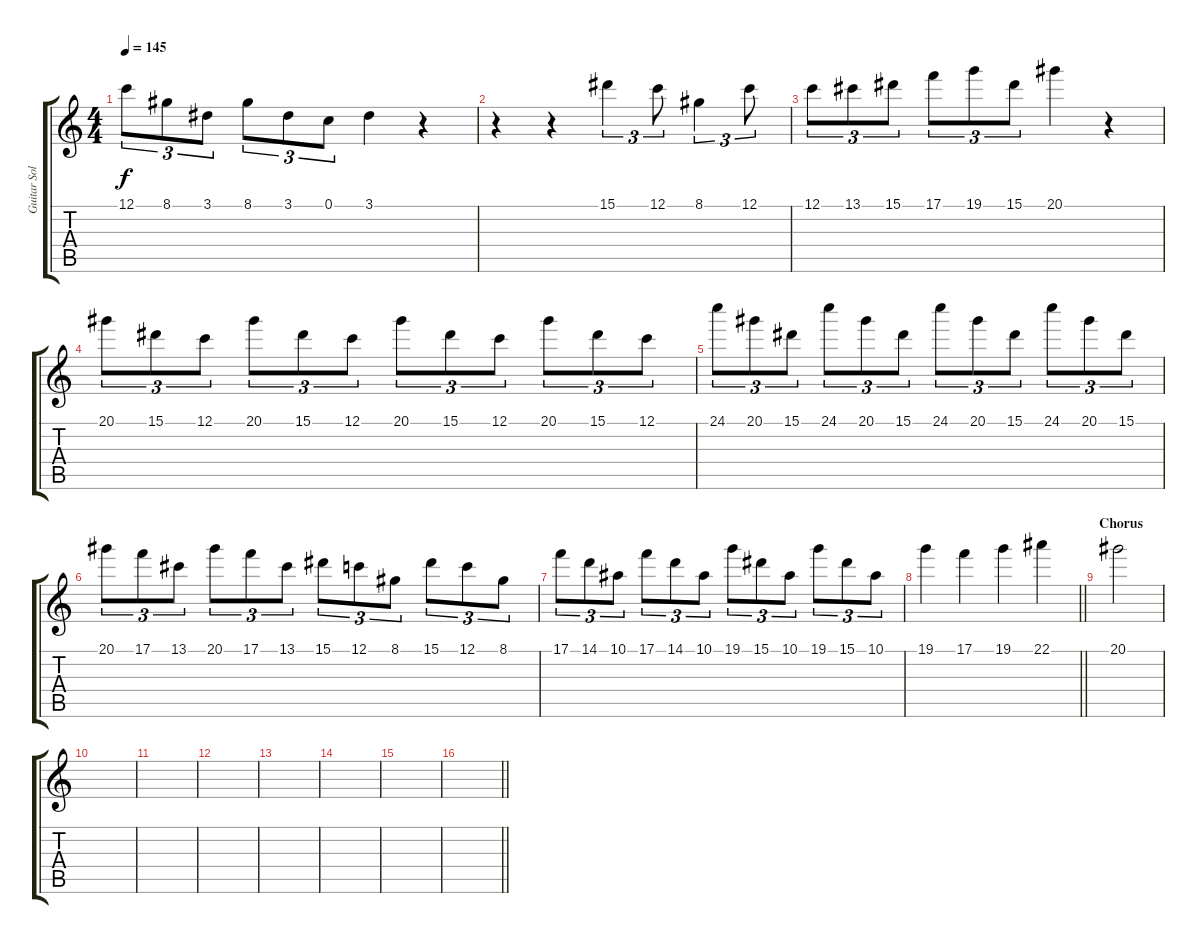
\track ("Guitar Solo" "Guitar Sol") {instrument distortionguitar}
\staff {score tabs}
\tuning (C4 G3 Eb3 Bb2 F2 C2) {hide}
\ts (4 4)
\tempo 145
\clef g2
\ks c
12.1.8{tu (3 2) dy f} 8.1.8{tu (3 2)} 3.1.8{tu (3 2)} 8.1.8{tu (3 2)} 3.1.8{tu (3 2)} 0.1.8{tu (3 2)} 3.1.4 r.4 |
r.4 r.4 15.1.4{tu (3 2)} 12.1.8{tu (3 2)} 8.1.4{tu (3 2)} 12.1.8{tu (3 2)} |
12.1.8{tu (3 2)} 13.1.8{tu (3 2)} 15.1.8{tu (3 2)} 17.1.8{tu (3 2)} 19.1.8{tu (3 2)} 15.1.8{tu (3 2)} 20.1.4 r.4 |
20.1.8{tu (3 2)} 15.1.8{tu (3 2)} 12.1.8{tu (3 2)} 20.1.8{tu (3 2)} 15.1.8{tu (3 2)} 12.1.8{tu (3 2)} 20.1.8{tu (3 2)} 15.1.8{tu (3 2)} 12.1.8{tu (3 2)} 20.1.8{tu (3 2)} 15.1.8{tu (3 2)} 12.1.8{tu (3 2)} |
24.1.8{tu (3 2)} 20.1.8{tu (3 2)} 15.1.8{tu (3 2)} 24.1.8{tu (3 2)} 20.1.8{tu (3 2)} 15.1.8{tu (3 2)} 24.1.8{tu (3 2)} 20.1.8{tu (3 2)} 15.1.8{tu (3 2)} 24.1.8{tu (3 2)} 20.1.8{tu (3 2)} 15.1.8{tu (3 2)} |
20.1.8{tu (3 2)} 17.1.8{tu (3 2)} 13.1.8{tu (3 2)} 20.1.8{tu (3 2)} 17.1.8{tu (3 2)} 13.1.8{tu (3 2)} 15.1.8{tu (3 2)} 12.1.8{tu (3 2)} 8.1.8{tu (3 2)} 15.1.8{tu (3 2)} 12.1.8{tu (3 2)} 8.1.8{tu (3 2)} |
17.1.8{tu (3 2)} 14.1.8{tu (3 2)} 10.1.8{tu (3 2)} 17.1.8{tu (3 2)} 14.1.8{tu (3 2)} 10.1.8{tu (3 2)} 19.1.8{tu (3 2)} 15.1.8{tu (3 2)} 10.1.8{tu (3 2)} 19.1.8{tu (3 2)} 15.1.8{tu (3 2)} 10.1.8{tu (3 2)} |
\barLineRight lightlight
19.1.4 17.1.4 19.1.4 22.1.4 |
\section ("" "Chorus")
20.1.2 |
|
|
|
|
|
|
\barLineRight lightlight
